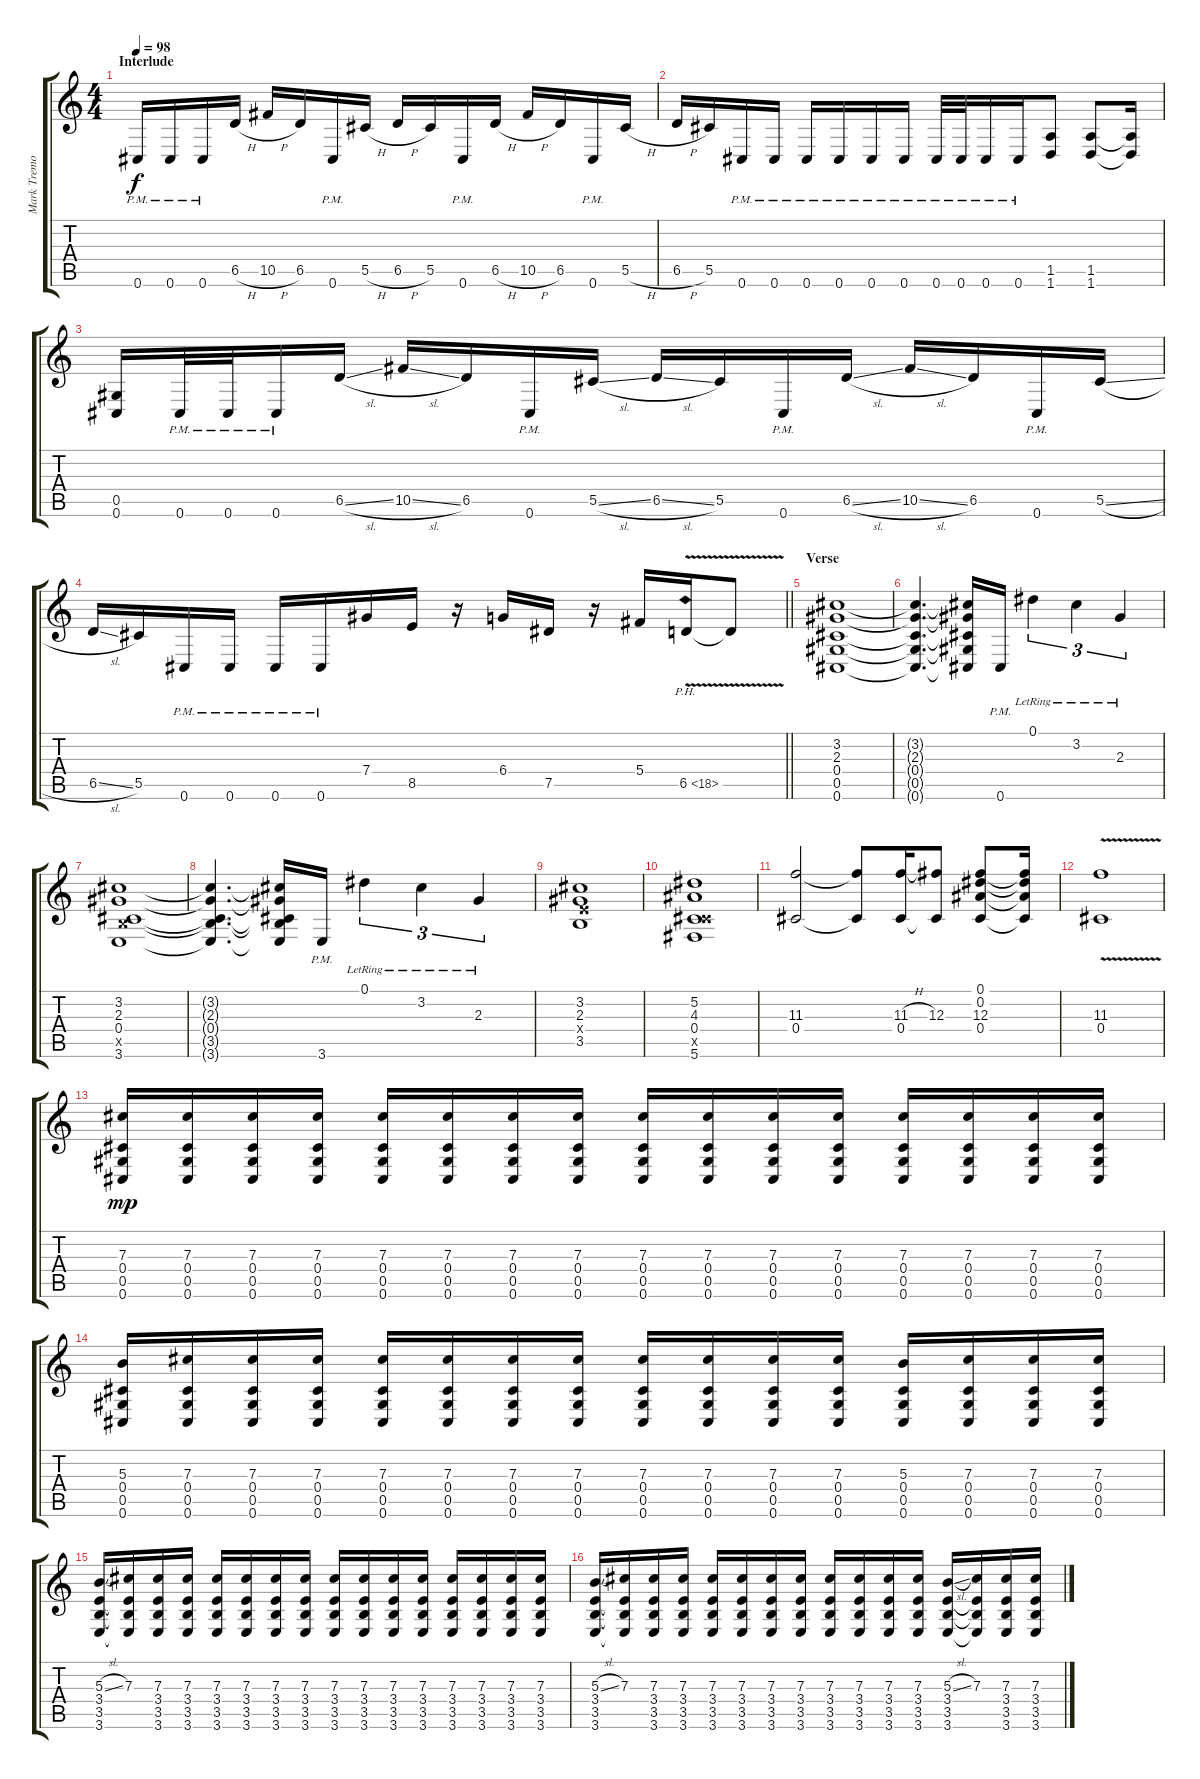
\track ("Mark Tremonti" "Mark Tremo") {instrument distortionguitar}
\staff {score tabs}
\tuning (Eb4 Bb3 Gb3 Db3 Ab2 Db2) {hide}
\ts (4 4)
\section ("" "Interlude")
\tempo 98
\clef g2
\ks c
0.6{pm}.16{dy f} 0.6{pm}.16 0.6{pm}.16 6.5{h}.16 10.5{h}.16 6.5.16 0.6{pm}.16 5.5{h}.16 6.5{h}.16 5.5.16 0.6{pm}.16 6.5{h}.16 10.5{h}.16 6.5.16 0.6{pm}.16 5.5{h}.16 |
6.5{h}.16 5.5.16 0.6{pm}.16 0.6{pm}.16 0.6{pm}.16 0.6{pm}.16 0.6{pm}.16 0.6{pm}.16 0.6{pm}.32 0.6{pm}.32 0.6{pm}.16 0.6{pm}.16 (1.5 1.6).8 (1.5 1.6).8 (1.5{t} 1.6{t}).16 |
(0.5 0.6).16 0.6{pm}.32 0.6{pm}.32 0.6{pm}.16 6.5{sl}.16 10.5{sl}.16 6.5.16 0.6{pm}.16 5.5{sl}.16 6.5{sl}.16 5.5.16 0.6{pm}.16 6.5{sl}.16 10.5{sl}.16 6.5.16 0.6{pm}.16 5.5{sl}.16 |
\barLineRight lightlight
6.5{sl}.16 5.5.16 0.6{pm}.16 0.6{pm}.16 0.6{pm}.16 0.6{pm}.16 7.4.16 8.5.16 r.16 6.4.16 7.5.16 r.16 5.4.16 6.5{ph 12 v}.16 6.5{t}.8 |
\section ("" "Verse")
(3.2 2.3 0.4 0.5 0.6).1 |
(3.2{t} 2.3{t} 0.4{t} 0.5{t} 0.6{t}).4{d} (3.2{t} 2.3{t} 0.4{t} 0.5{t} 0.6{t}).16 0.6{pm}.16 0.1{lr}.4{tu (3 2)} 3.2{lr}.4{tu (3 2)} 2.3{lr}.4{tu (3 2)} |
(3.2 2.3 0.4 3.5{x} 3.6).1 |
(3.2{t} 2.3{t} 0.4{t} 3.5{t} 3.6{t}).4{d} (3.2{t} 2.3{t} 0.4{t} 3.5{t} 3.6{t}).16 3.6{pm}.16 0.1{lr}.4{tu (3 2)} 3.2{lr}.4{tu (3 2)} 2.3{lr}.4{tu (3 2)} |
(3.2 2.3 3.4{x} 3.5).1 |
(5.2 4.3 0.4 5.5{x} 5.6).1 |
(11.3 0.4).2 (11.3{t} 0.4{t}).8 (11.3{h} 0.4).16 (12.3 0.4{t}).8 (0.1 0.2 12.3 0.4).8 (0.1{t} 0.2{t} 12.3{t} 0.4{t}).16 |
(11.3{v} 0.4).1 |
(7.3 0.4 0.5 0.6).16{dy mp} (7.3 0.4 0.5 0.6).16 (7.3 0.4 0.5 0.6).16 (7.3 0.4 0.5 0.6).16 (7.3 0.4 0.5 0.6).16 (7.3 0.4 0.5 0.6).16 (7.3 0.4 0.5 0.6).16 (7.3 0.4 0.5 0.6).16 (7.3 0.4 0.5 0.6).16 (7.3 0.4 0.5 0.6).16 (7.3 0.4 0.5 0.6).16 (7.3 0.4 0.5 0.6).16 (7.3 0.4 0.5 0.6).16 (7.3 0.4 0.5 0.6).16 (7.3 0.4 0.5 0.6).16 (7.3 0.4 0.5 0.6).16 |
(5.3 0.4 0.5 0.6).16 (7.3 0.4 0.5 0.6).16 (7.3 0.4 0.5 0.6).16 (7.3 0.4 0.5 0.6).16 (7.3 0.4 0.5 0.6).16 (7.3 0.4 0.5 0.6).16 (7.3 0.4 0.5 0.6).16 (7.3 0.4 0.5 0.6).16 (7.3 0.4 0.5 0.6).16 (7.3 0.4 0.5 0.6).16 (7.3 0.4 0.5 0.6).16 (7.3 0.4 0.5 0.6).16 (5.3 0.4 0.5 0.6).16 (7.3 0.4 0.5 0.6).16 (7.3 0.4 0.5 0.6).16 (7.3 0.4 0.5 0.6).16 |
(5.3{sl} 3.4 3.5 3.6).16 (7.3 3.4{t} 3.5{t} 3.6{t}).16 (7.3 3.4 3.5 3.6).16 (7.3 3.4 3.5 3.6).16 (7.3 3.4 3.5 3.6).16 (7.3 3.4 3.5 3.6).16 (7.3 3.4 3.5 3.6).16 (7.3 3.4 3.5 3.6).16 (7.3 3.4 3.5 3.6).16 (7.3 3.4 3.5 3.6).16 (7.3 3.4 3.5 3.6).16 (7.3 3.4 3.5 3.6).16 (7.3 3.4 3.5 3.6).16 (7.3 3.4 3.5 3.6).16 (7.3 3.4 3.5 3.6).16 (7.3 3.4 3.5 3.6).16 |
(5.3{sl} 3.4 3.5 3.6).16 (7.3 3.4{t} 3.5{t} 3.6{t}).16 (7.3 3.4 3.5 3.6).16 (7.3 3.4 3.5 3.6).16 (7.3 3.4 3.5 3.6).16 (7.3 3.4 3.5 3.6).16 (7.3 3.4 3.5 3.6).16 (7.3 3.4 3.5 3.6).16 (7.3 3.4 3.5 3.6).16 (7.3 3.4 3.5 3.6).16 (7.3 3.4 3.5 3.6).16 (7.3 3.4 3.5 3.6).16 (5.3{sl} 3.4 3.5 3.6).16 (7.3 3.4{t} 3.5{t} 3.6{t}).16 (7.3 3.4 3.5 3.6).16 (7.3 3.4 3.5 3.6).16
